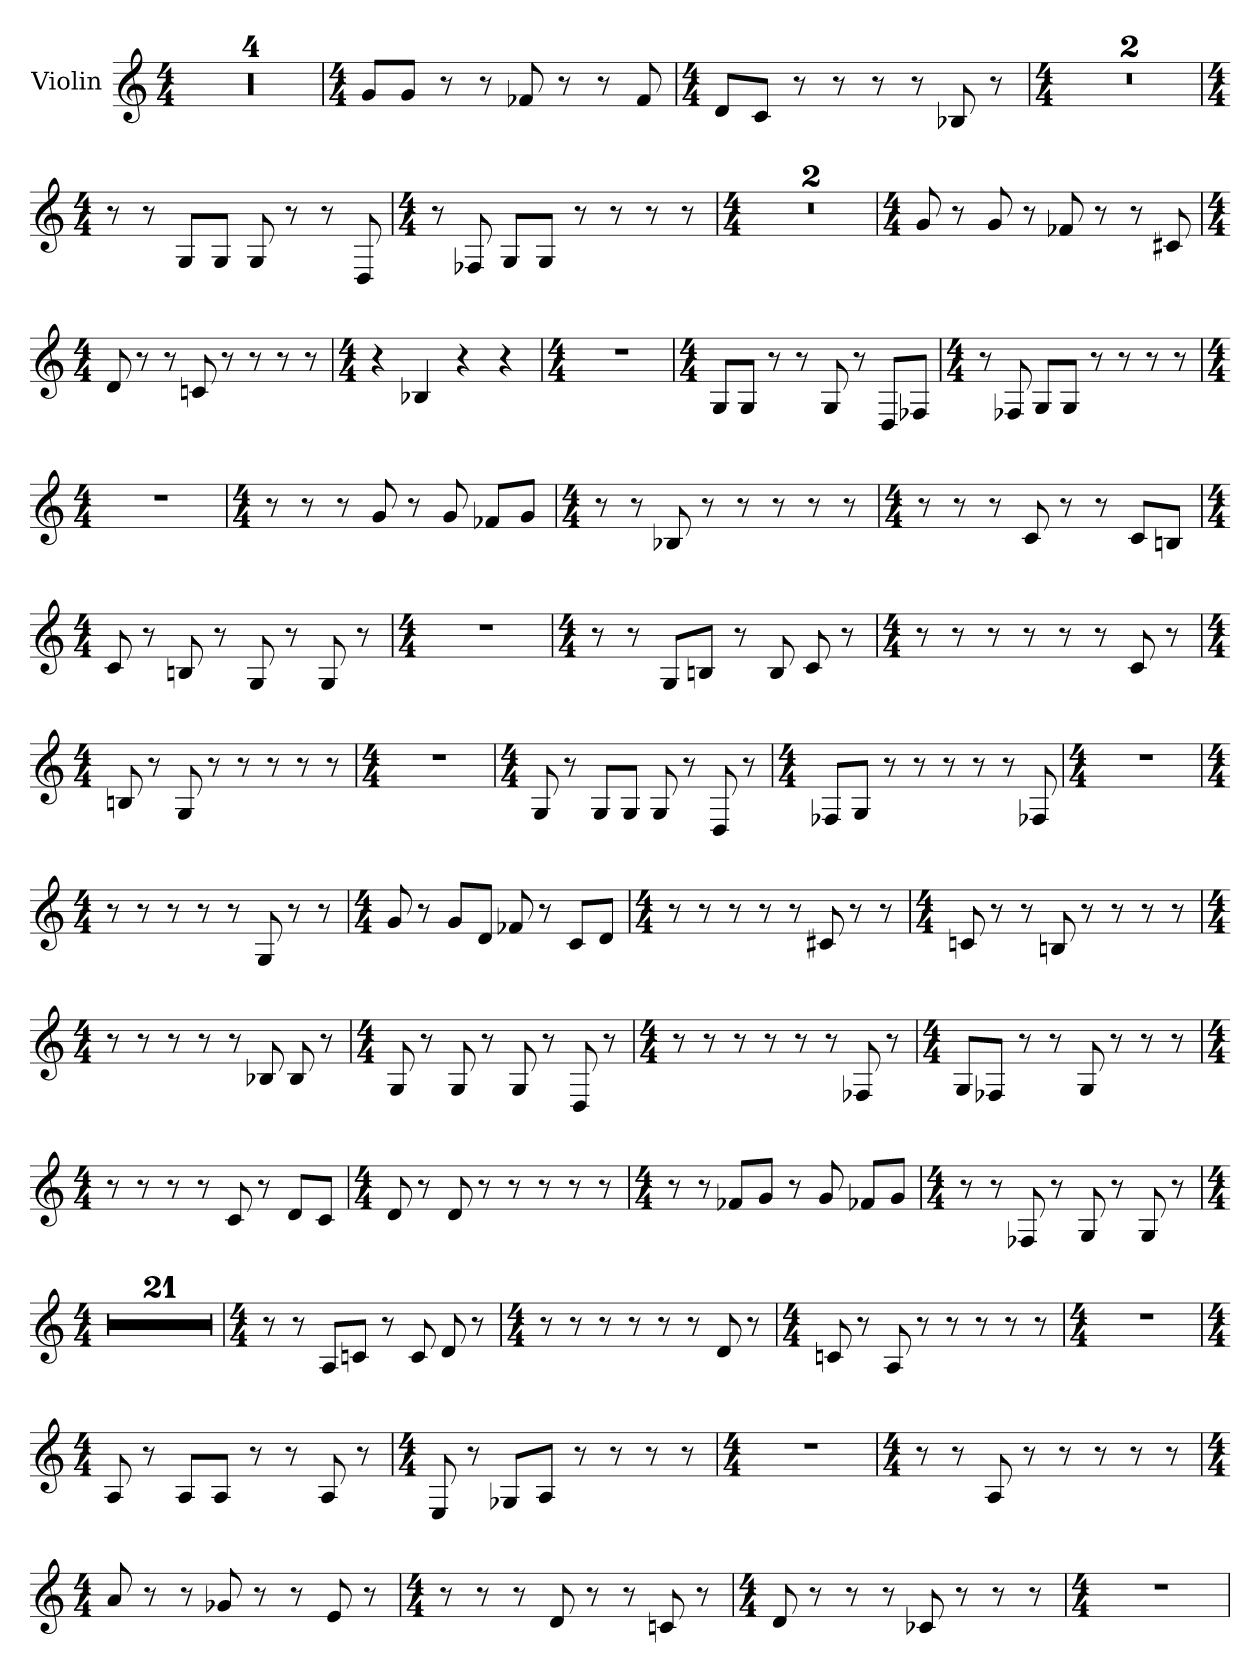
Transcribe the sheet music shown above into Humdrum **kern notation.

**kern
*part1
*staff1
*I"Violin
*I'Vln
*M4/4
=
1r
=
*M4/4
1r
=
*M4/4
1r
=
*M4/4
1r
=
*M4/4
8gL
8gJ
8r
8r
8f-X
8r
8r
8f-
=
*M4/4
8dL
8cJ
8r
8r
8r
8r
8B-X
8r
=
*M4/4
1r
=
*M4/4
1r
=
*M4/4
8r
8r
8GL
8GJ
8G
8r
8r
8D
=
*M4/4
8r
8F-X
8GL
8GJ
8r
8r
8r
8r
=
*M4/4
1r
=
*M4/4
1r
=
*M4/4
8g
8r
8g
8r
8f-X
8r
8r
8c#X
=
*M4/4
8d
8r
8r
8cn
8r
8r
8r
8r
=
*M4/4
4r
4B-X
4r
4r
=
*M4/4
1r
=
*M4/4
8GL
8GJ
8r
8r
8G
8r
8DL
8F-XJ
=
*M4/4
8r
8F-X
8GL
8GJ
8r
8r
8r
8r
=
*M4/4
1r
=
*M4/4
8r
8r
8r
8g
8r
8g
8f-XL
8gJ
=
*M4/4
8r
8r
8B-X
8r
8r
8r
8r
8r
=
*M4/4
8r
8r
8r
8c
8r
8r
8cL
8BnJ
=
*M4/4
8c
8r
8Bn
8r
8G
8r
8G
8r
=
*M4/4
1r
=
*M4/4
8r
8r
8GL
8BnJ
8r
8B
8c
8r
=
*M4/4
8r
8r
8r
8r
8r
8r
8c
8r
=
*M4/4
8Bn
8r
8G
8r
8r
8r
8r
8r
=
*M4/4
1r
=
*M4/4
8G
8r
8GL
8GJ
8G
8r
8D
8r
=
*M4/4
8F-XL
8GJ
8r
8r
8r
8r
8r
8F-X
=
*M4/4
1r
=
*M4/4
8r
8r
8r
8r
8r
8G
8r
8r
=
*M4/4
8g
8r
8gL
8dJ
8f-X
8r
8cL
8dJ
=
*M4/4
8r
8r
8r
8r
8r
8c#X
8r
8r
=
*M4/4
8cn
8r
8r
8Bn
8r
8r
8r
8r
=
*M4/4
8r
8r
8r
8r
8r
8B-X
8B-
8r
=
*M4/4
8G
8r
8G
8r
8G
8r
8D
8r
=
*M4/4
8r
8r
8r
8r
8r
8r
8F-X
8r
=
*M4/4
8GL
8F-XJ
8r
8r
8G
8r
8r
8r
=
*M4/4
8r
8r
8r
8r
8c
8r
8dL
8cJ
=
*M4/4
8d
8r
8d
8r
8r
8r
8r
8r
=
*M4/4
8r
8r
8f-XL
8gJ
8r
8g
8f-XL
8gJ
=
*M4/4
8r
8r
8F-X
8r
8G
8r
8G
8r
=
*M4/4
1r
=
*M4/4
1r
=
*M4/4
1r
=
*M4/4
1r
=
*M4/4
1r
=
*M4/4
1r
=
*M4/4
1r
=
*M4/4
1r
=
*M4/4
1r
=
*M4/4
1r
=
*M4/4
1r
=
*M4/4
1r
=
*M4/4
1r
=
*M4/4
1r
=
*M4/4
1r
=
*M4/4
1r
=
*M4/4
1r
=
*M4/4
1r
=
*M4/4
1r
=
*M4/4
1r
=
*M4/4
1r
=
*M4/4
8r
8r
8AL
8cnJ
8r
8c
8d
8r
=
*M4/4
8r
8r
8r
8r
8r
8r
8d
8r
=
*M4/4
8cn
8r
8A
8r
8r
8r
8r
8r
=
*M4/4
1r
=
*M4/4
8A
8r
8AL
8AJ
8r
8r
8A
8r
=
*M4/4
8E
8r
8G-XL
8AJ
8r
8r
8r
8r
=
*M4/4
1r
=
*M4/4
8r
8r
8A
8r
8r
8r
8r
8r
=
*M4/4
8a
8r
8r
8g-X
8r
8r
8e
8r
=
*M4/4
8r
8r
8r
8d
8r
8r
8cn
8r
=
*M4/4
8d
8r
8r
8r
8c-X
8r
8r
8r
=
*M4/4
1r
=
*-
